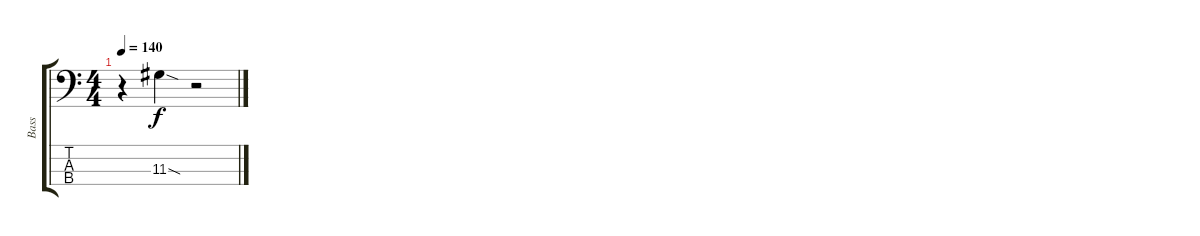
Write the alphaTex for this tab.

\track ("Bass" "Bass") {instrument electricbassfinger}
\staff {score tabs}
\tuning (G2 D2 A1 E1) {hide}
\ts (4 4)
\tempo 140
\clef f4
\ks c
r.4{dy f instrument electricbassfinger} 11.3{sod}.4 r.2
